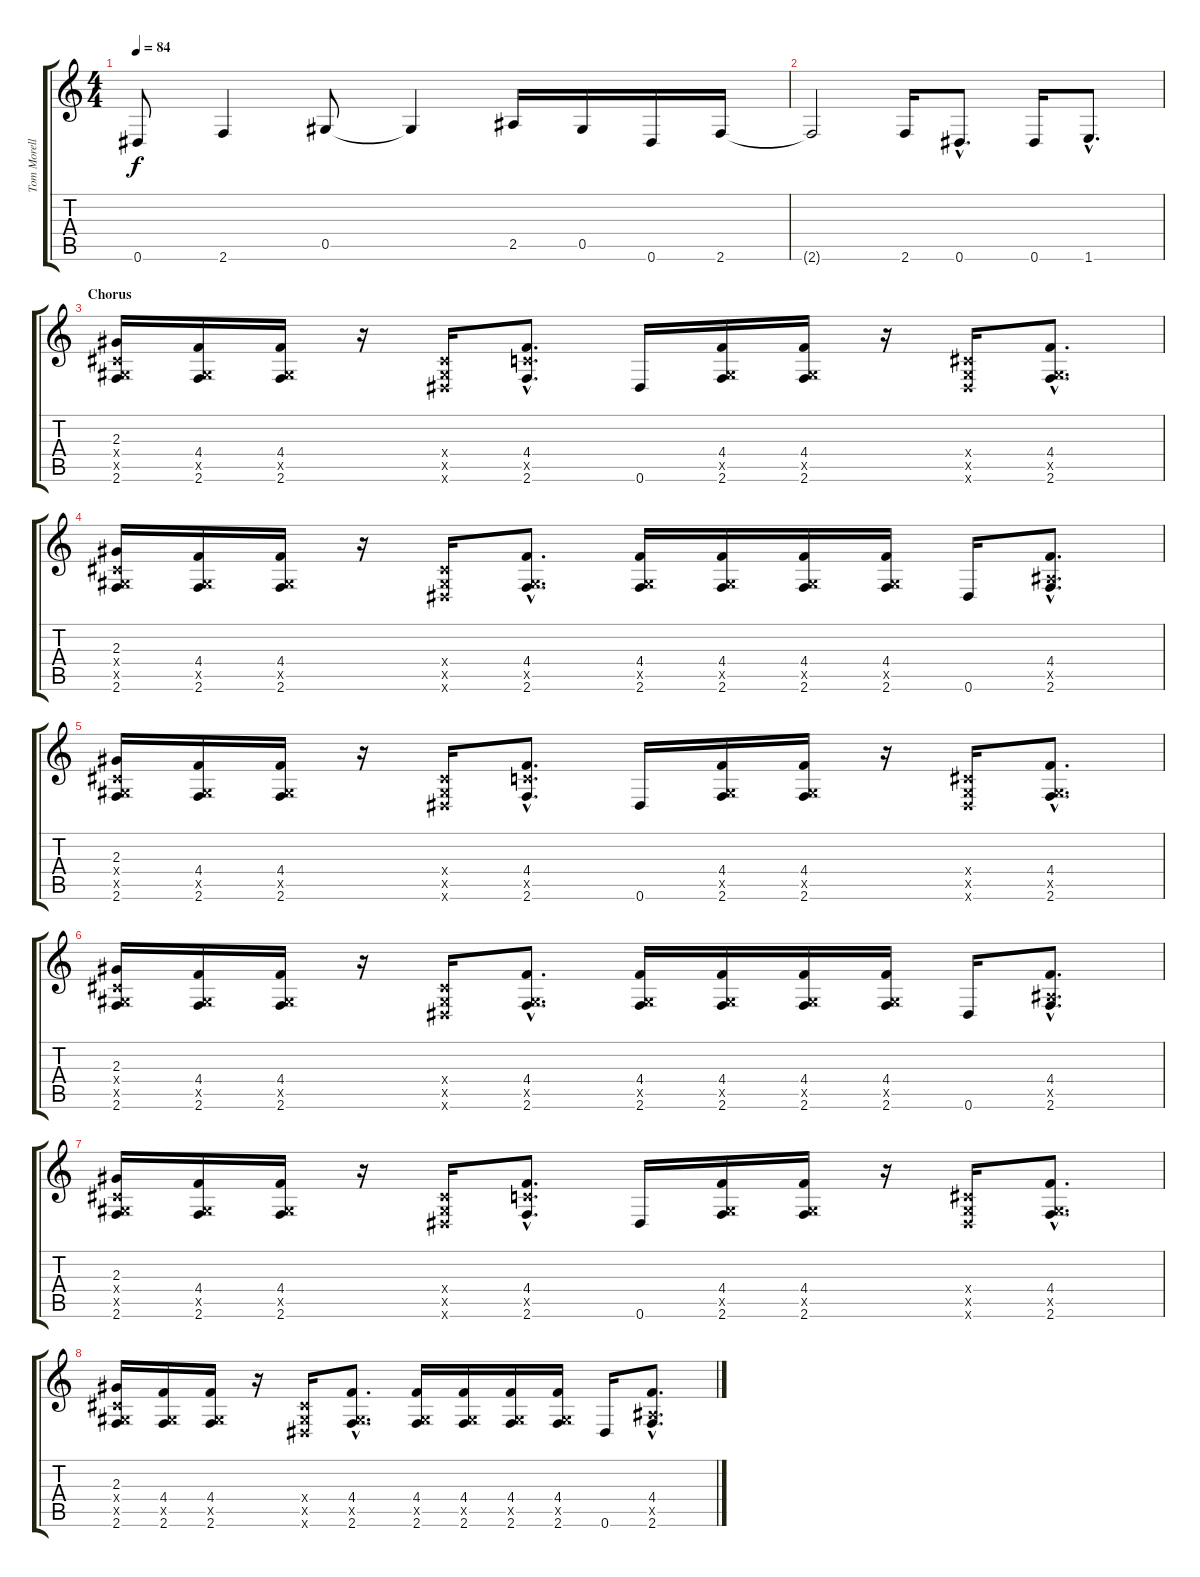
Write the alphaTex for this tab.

\track ("Tom Morello (Guitar)" "Tom Morell") {instrument overdrivenguitar}
\staff {score tabs}
\tuning (Eb4 Bb3 Gb3 Db3 Ab2 Eb2) {hide}
\ts (4 4)
\tempo 84
\clef g2
\ks c
0.6.8{dy f} 2.6.4 0.5.8 0.5{t}.4 2.5.16 0.5.16 0.6.16 2.6.16 |
2.6{t}.2 2.6.16 0.6{hac}.8{d} 0.6.16 1.6{hac}.8{d} |
\section ("" "Chorus")
(2.3 0.4{x} 0.5{x} 2.6).16 (4.4 0.5{x} 2.6).16 (4.4 0.5{x} 2.6).16 r.16 (0.4{x} 0.5{x} 0.6{x}).16 (4.4{hac} 4.5{hac x} 2.6{hac}).8{d} 0.6.16 (4.4 0.5{x} 2.6).16 (4.4 0.5{x} 2.6).16 r.16 (0.4{x} 0.5{x} 0.6{x}).16 (4.4{hac} 0.5{hac x} 2.6{hac}).8{d} |
(2.3 0.4{x} 0.5{x} 2.6).16 (4.4 0.5{x} 2.6).16 (4.4 0.5{x} 2.6).16 r.16 (0.4{x} 0.5{x} 0.6{x}).16 (4.4{hac} 0.5{hac x} 2.6{hac}).8{d} (4.4 0.5{x} 2.6).16 (4.4 0.5{x} 2.6).16 (4.4 0.5{x} 2.6).16 (4.4 0.5{x} 2.6).16 0.6.16 (4.4{hac} 2.5{hac x} 2.6{hac}).8{d} |
(2.3 0.4{x} 0.5{x} 2.6).16 (4.4 0.5{x} 2.6).16 (4.4 0.5{x} 2.6).16 r.16 (0.4{x} 0.5{x} 0.6{x}).16 (4.4{hac} 4.5{hac x} 2.6{hac}).8{d} 0.6.16 (4.4 0.5{x} 2.6).16 (4.4 0.5{x} 2.6).16 r.16 (0.4{x} 0.5{x} 0.6{x}).16 (4.4{hac} 0.5{hac x} 2.6{hac}).8{d} |
(2.3 0.4{x} 0.5{x} 2.6).16 (4.4 0.5{x} 2.6).16 (4.4 0.5{x} 2.6).16 r.16 (0.4{x} 0.5{x} 0.6{x}).16 (4.4{hac} 0.5{hac x} 2.6{hac}).8{d} (4.4 0.5{x} 2.6).16 (4.4 0.5{x} 2.6).16 (4.4 0.5{x} 2.6).16 (4.4 0.5{x} 2.6).16 0.6.16 (4.4{hac} 2.5{hac x} 2.6{hac}).8{d} |
(2.3 0.4{x} 0.5{x} 2.6).16 (4.4 0.5{x} 2.6).16 (4.4 0.5{x} 2.6).16 r.16 (0.4{x} 0.5{x} 0.6{x}).16 (4.4{hac} 4.5{hac x} 2.6{hac}).8{d} 0.6.16 (4.4 0.5{x} 2.6).16 (4.4 0.5{x} 2.6).16 r.16 (0.4{x} 0.5{x} 0.6{x}).16 (4.4{hac} 0.5{hac x} 2.6{hac}).8{d} |
(2.3 0.4{x} 0.5{x} 2.6).16 (4.4 0.5{x} 2.6).16 (4.4 0.5{x} 2.6).16 r.16 (0.4{x} 0.5{x} 0.6{x}).16 (4.4{hac} 0.5{hac x} 2.6{hac}).8{d} (4.4 0.5{x} 2.6).16 (4.4 0.5{x} 2.6).16 (4.4 0.5{x} 2.6).16 (4.4 0.5{x} 2.6).16 0.6.16 (4.4{hac} 2.5{hac x} 2.6{hac}).8{d}
